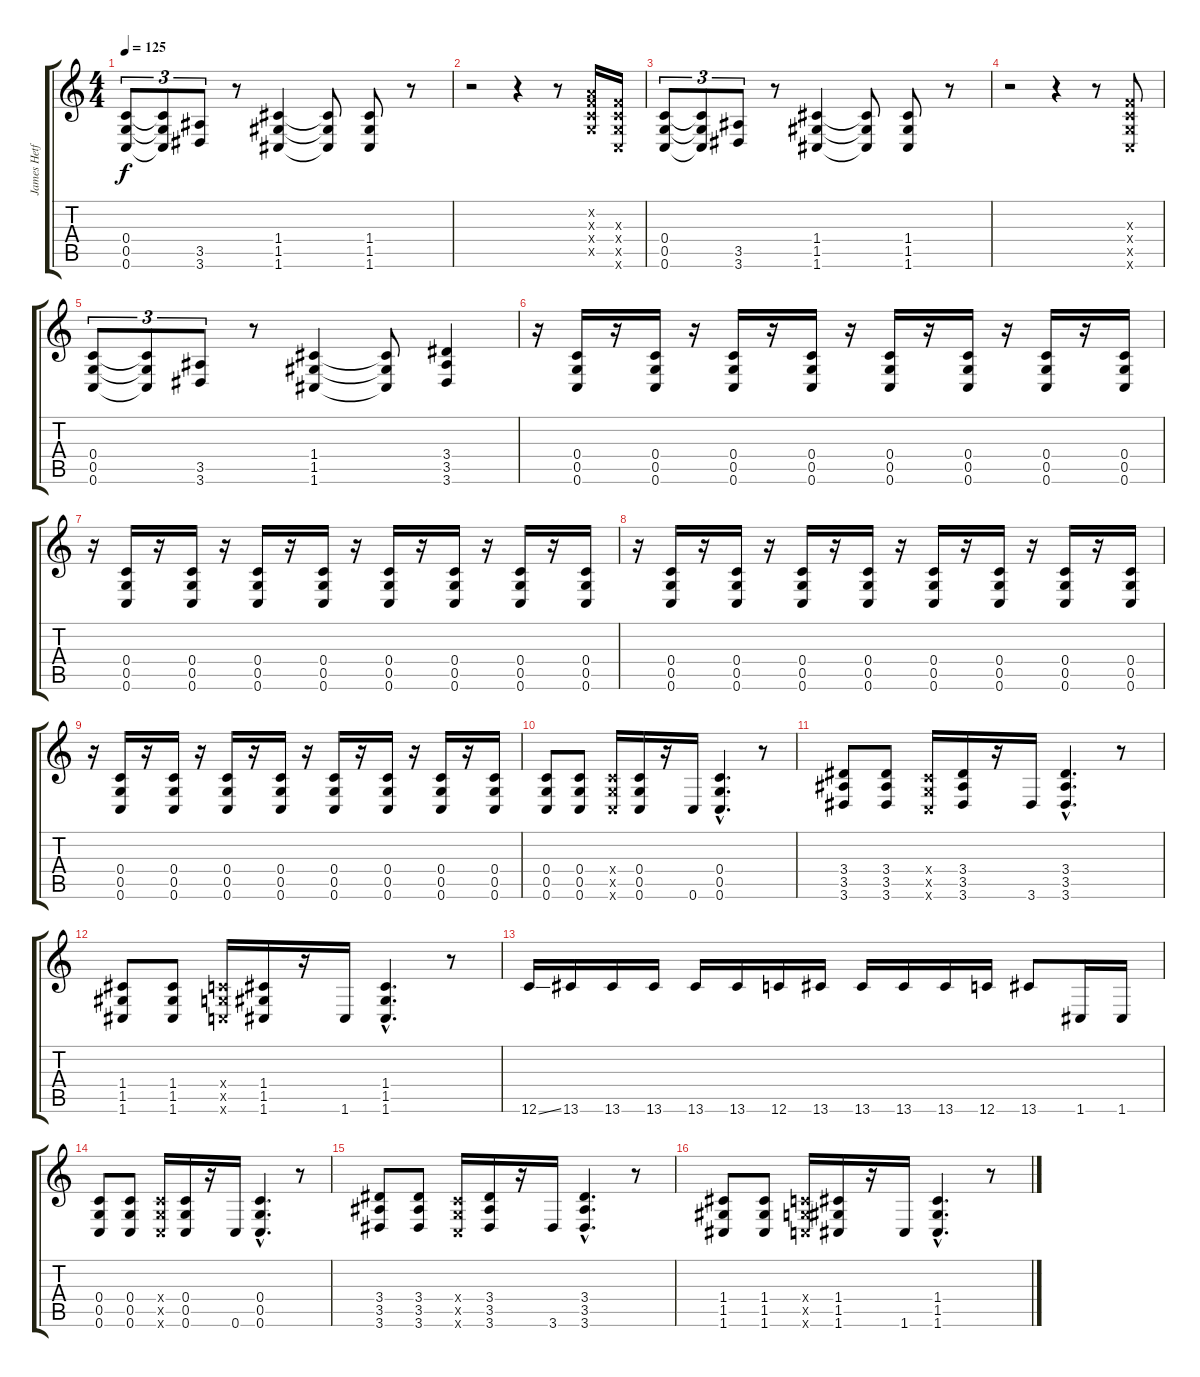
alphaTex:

\track ("James Hetfield" "James Hetf") {instrument distortionguitar}
\staff {score tabs}
\tuning (D4 A3 F3 C3 G2 C2) {hide}
\ts (4 4)
\tempo 125
\clef g2
\ks c
(0.4 0.5 0.6).8{tu (3 2) dy f} (0.4{t} 0.5{t} 0.6{t}).8{tu (3 2)} (3.5 3.6).8{tu (3 2)} r.8 (1.4 1.5 1.6).4 (1.4{t} 1.5{t} 1.6{t}).8 (1.4 1.5 1.6).8 r.8 |
r.2 r.4 r.8 (0.2{x} 0.3{x} 0.4{x} 0.5{x}).16 (0.3{x} 0.4{x} 0.5{x} 0.6{x}).16 |
(0.4 0.5 0.6).8{tu (3 2)} (0.4{t} 0.5{t} 0.6{t}).8{tu (3 2)} (3.5 3.6).8{tu (3 2)} r.8 (1.4 1.5 1.6).4 (1.4{t} 1.5{t} 1.6{t}).8 (1.4 1.5 1.6).8 r.8 |
r.2 r.4 r.8 (0.3{x} 0.4{x} 0.5{x} 0.6{x}).8 |
(0.4 0.5 0.6).8{tu (3 2)} (0.4{t} 0.5{t} 0.6{t}).8{tu (3 2)} (3.5 3.6).8{tu (3 2)} r.8 (1.4 1.5 1.6).4 (1.4{t} 1.5{t} 1.6{t}).8 (3.4 3.5 3.6).4 |
r.16 (0.4 0.5 0.6).16 r.16 (0.4 0.5 0.6).16 r.16 (0.4 0.5 0.6).16 r.16 (0.4 0.5 0.6).16 r.16 (0.4 0.5 0.6).16 r.16 (0.4 0.5 0.6).16 r.16 (0.4 0.5 0.6).16 r.16 (0.4 0.5 0.6).16 |
r.16 (0.4 0.5 0.6).16 r.16 (0.4 0.5 0.6).16 r.16 (0.4 0.5 0.6).16 r.16 (0.4 0.5 0.6).16 r.16 (0.4 0.5 0.6).16 r.16 (0.4 0.5 0.6).16 r.16 (0.4 0.5 0.6).16 r.16 (0.4 0.5 0.6).16 |
r.16 (0.4 0.5 0.6).16 r.16 (0.4 0.5 0.6).16 r.16 (0.4 0.5 0.6).16 r.16 (0.4 0.5 0.6).16 r.16 (0.4 0.5 0.6).16 r.16 (0.4 0.5 0.6).16 r.16 (0.4 0.5 0.6).16 r.16 (0.4 0.5 0.6).16 |
r.16 (0.4 0.5 0.6).16 r.16 (0.4 0.5 0.6).16 r.16 (0.4 0.5 0.6).16 r.16 (0.4 0.5 0.6).16 r.16 (0.4 0.5 0.6).16 r.16 (0.4 0.5 0.6).16 r.16 (0.4 0.5 0.6).16 r.16 (0.4 0.5 0.6).16 |
(0.4 0.5 0.6).8 (0.4 0.5 0.6).8 (0.4{x} 0.5{x} 0.6{x}).16 (0.4 0.5 0.6).16 r.16 0.6.16 (0.4{hac} 0.5{hac} 0.6{hac}).4{d} r.8 |
(3.4 3.5 3.6).8 (3.4 3.5 3.6).8 (0.4{x} 0.5{x} 0.6{x}).16 (3.4 3.5 3.6).16 r.16 3.6.16 (3.4{hac} 3.5{hac} 3.6{hac}).4{d} r.8 |
(1.4 1.5 1.6).8 (1.4 1.5 1.6).8 (0.4{x} 0.5{x} 0.6{x}).16 (1.4 1.5 1.6).16 r.16 1.6.16 (1.4{hac} 1.5{hac} 1.6{hac}).4{d} r.8 |
12.6{ss}.16 13.6.16 13.6.16 13.6.16 13.6.16 13.6.16 12.6.16 13.6.16 13.6.16 13.6.16 13.6.16 12.6.16 13.6.8 1.6.16 1.6.16 |
(0.4 0.5 0.6).8 (0.4 0.5 0.6).8 (0.4{x} 0.5{x} 0.6{x}).16 (0.4 0.5 0.6).16 r.16 0.6.16 (0.4{hac} 0.5{hac} 0.6{hac}).4{d} r.8 |
(3.4 3.5 3.6).8 (3.4 3.5 3.6).8 (0.4{x} 0.5{x} 0.6{x}).16 (3.4 3.5 3.6).16 r.16 3.6.16 (3.4{hac} 3.5{hac} 3.6{hac}).4{d} r.8 |
(1.4 1.5 1.6).8 (1.4 1.5 1.6).8 (0.4{x} 0.5{x} 0.6{x}).16 (1.4 1.5 1.6).16 r.16 1.6.16 (1.4{hac} 1.5{hac} 1.6{hac}).4{d} r.8
